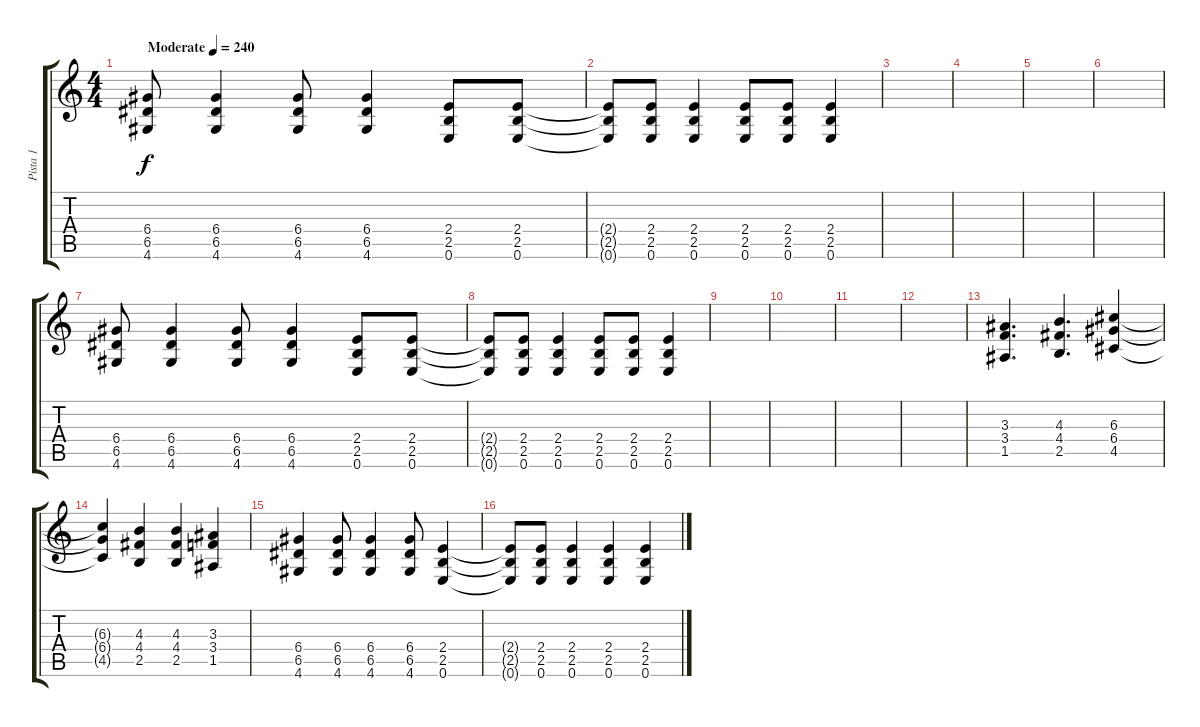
\track ("Pista 1" "Pista 1") {instrument overdrivenguitar}
\staff {score tabs}
\tuning (E4 B3 G3 D3 A2 E2) {hide}
\ts (4 4)
\tempo (240 "Moderate")
\clef g2
\ks c
(6.4 6.5 4.6).8{dy f instrument overdrivenguitar} (6.4 6.5 4.6).4 (6.4 6.5 4.6).8 (6.4 6.5 4.6).4 (2.4 2.5 0.6).8 (2.4 2.5 0.6).8 |
(2.4{t} 2.5{t} 0.6{t}).8 (2.4 2.5 0.6).8 (2.4 2.5 0.6).4 (2.4 2.5 0.6).8 (2.4 2.5 0.6).8 (2.4 2.5 0.6).4 |
|
|
|
|
(6.4 6.5 4.6).8 (6.4 6.5 4.6).4 (6.4 6.5 4.6).8 (6.4 6.5 4.6).4 (2.4 2.5 0.6).8 (2.4 2.5 0.6).8 |
(2.4{t} 2.5{t} 0.6{t}).8 (2.4 2.5 0.6).8 (2.4 2.5 0.6).4 (2.4 2.5 0.6).8 (2.4 2.5 0.6).8 (2.4 2.5 0.6).4 |
|
|
|
|
(3.3 3.4 1.5).4{d} (4.3 4.4 2.5).4{d} (6.3 6.4 4.5).4 |
(6.3{t} 6.4{t} 4.5{t}).4 (4.3 4.4 2.5).4 (4.3 4.4 2.5).4 (3.3 3.4 1.5).4 |
(6.4 6.5 4.6).4 (6.4 6.5 4.6).8 (6.4 6.5 4.6).4 (6.4 6.5 4.6).8 (2.4 2.5 0.6).4 |
(2.4{t} 2.5{t} 0.6{t}).8 (2.4 2.5 0.6).8 (2.4 2.5 0.6).4 (2.4 2.5 0.6).4 (2.4 2.5 0.6).4
